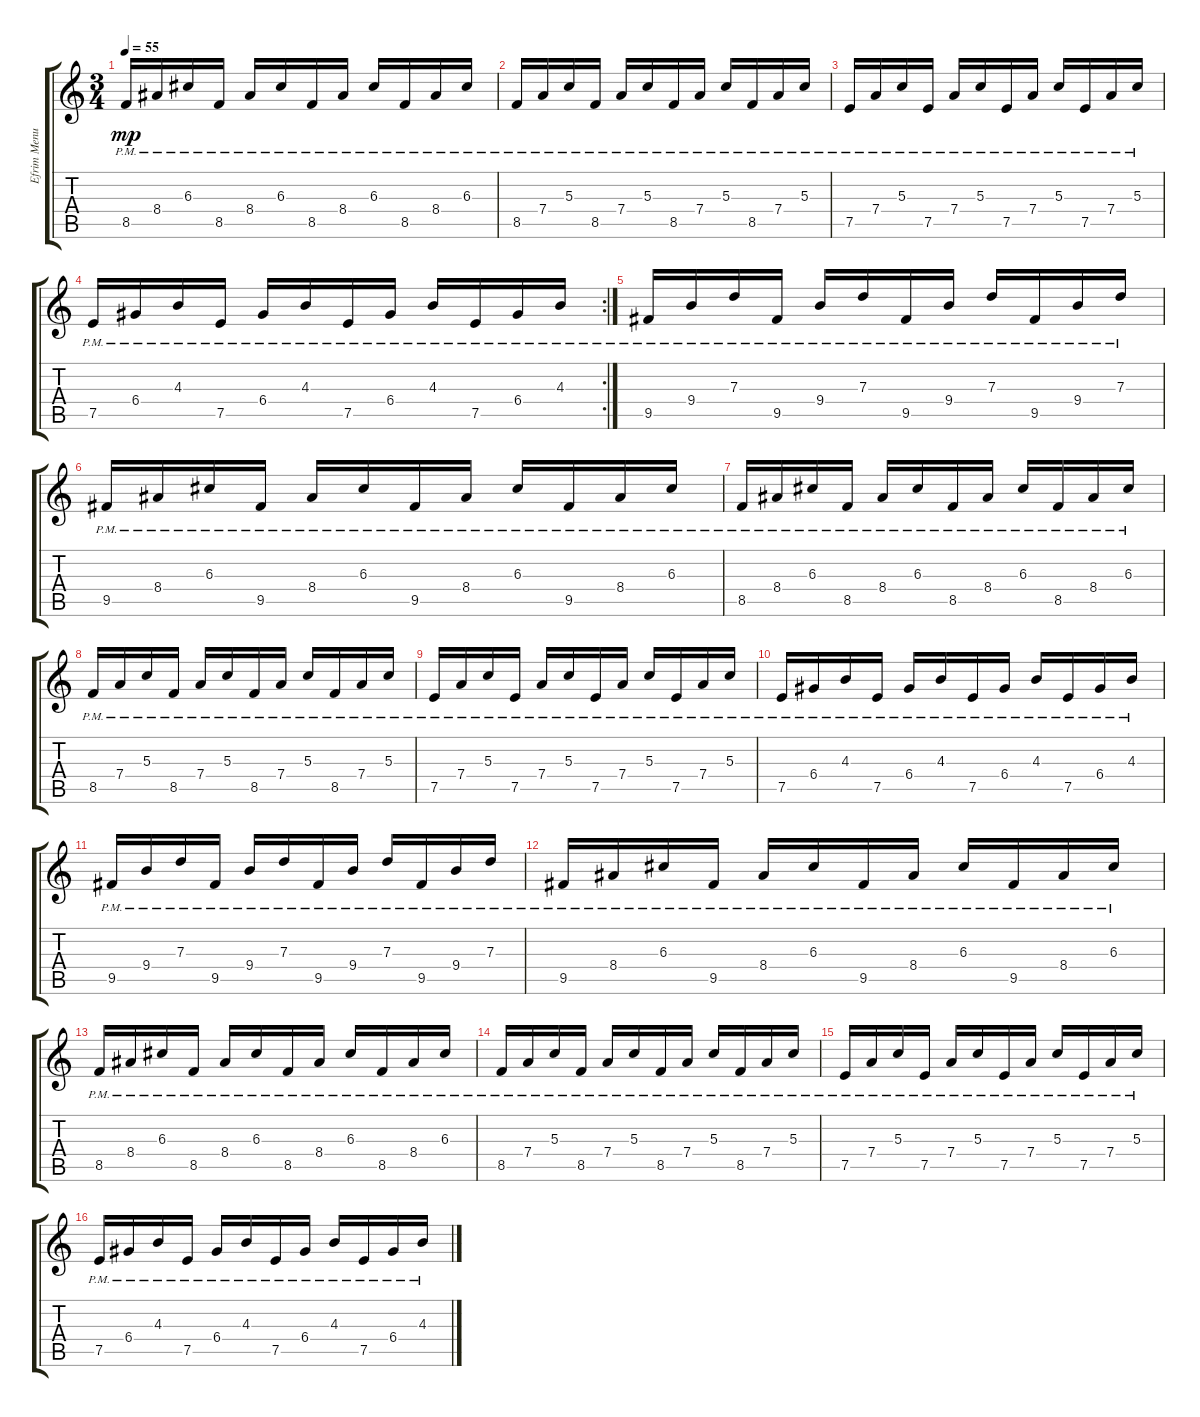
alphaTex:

\track ("Efrim Menuck" "Efrim Menu") {instrument overdrivenguitar}
\staff {score tabs}
\tuning (E4 B3 G3 D3 A2 E2) {hide}
\ts (3 4)
\tempo 55
\clef g2
\ks c
8.5{pm}.16{dy mp} 8.4{pm}.16 6.3{pm}.16 8.5{pm}.16 8.4{pm}.16 6.3{pm}.16 8.5{pm}.16 8.4{pm}.16 6.3{pm}.16 8.5{pm}.16 8.4{pm}.16 6.3{pm}.16 |
8.5{pm}.16 7.4{pm}.16 5.3{pm}.16 8.5{pm}.16 7.4{pm}.16 5.3{pm}.16 8.5{pm}.16 7.4{pm}.16 5.3{pm}.16 8.5{pm}.16 7.4{pm}.16 5.3{pm}.16 |
7.5{pm}.16 7.4{pm}.16 5.3{pm}.16 7.5{pm}.16 7.4{pm}.16 5.3{pm}.16 7.5{pm}.16 7.4{pm}.16 5.3{pm}.16 7.5{pm}.16 7.4{pm}.16 5.3{pm}.16 |
\rc 2
7.5{pm}.16 6.4{pm}.16 4.3{pm}.16 7.5{pm}.16 6.4{pm}.16 4.3{pm}.16 7.5{pm}.16 6.4{pm}.16 4.3{pm}.16 7.5{pm}.16 6.4{pm}.16 4.3{pm}.16 |
9.5{pm}.16 9.4{pm}.16 7.3{pm}.16 9.5{pm}.16 9.4{pm}.16 7.3{pm}.16 9.5{pm}.16 9.4{pm}.16 7.3{pm}.16 9.5{pm}.16 9.4{pm}.16 7.3{pm}.16 |
9.5{pm}.16 8.4{pm}.16 6.3{pm}.16 9.5{pm}.16 8.4{pm}.16 6.3{pm}.16 9.5{pm}.16 8.4{pm}.16 6.3{pm}.16 9.5{pm}.16 8.4{pm}.16 6.3{pm}.16 |
8.5{pm}.16 8.4{pm}.16 6.3{pm}.16 8.5{pm}.16 8.4{pm}.16 6.3{pm}.16 8.5{pm}.16 8.4{pm}.16 6.3{pm}.16 8.5{pm}.16 8.4{pm}.16 6.3{pm}.16 |
8.5{pm}.16 7.4{pm}.16 5.3{pm}.16 8.5{pm}.16 7.4{pm}.16 5.3{pm}.16 8.5{pm}.16 7.4{pm}.16 5.3{pm}.16 8.5{pm}.16 7.4{pm}.16 5.3{pm}.16 |
7.5{pm}.16 7.4{pm}.16 5.3{pm}.16 7.5{pm}.16 7.4{pm}.16 5.3{pm}.16 7.5{pm}.16 7.4{pm}.16 5.3{pm}.16 7.5{pm}.16 7.4{pm}.16 5.3{pm}.16 |
7.5{pm}.16 6.4{pm}.16 4.3{pm}.16 7.5{pm}.16 6.4{pm}.16 4.3{pm}.16 7.5{pm}.16 6.4{pm}.16 4.3{pm}.16 7.5{pm}.16 6.4{pm}.16 4.3{pm}.16 |
9.5{pm}.16 9.4{pm}.16 7.3{pm}.16 9.5{pm}.16 9.4{pm}.16 7.3{pm}.16 9.5{pm}.16 9.4{pm}.16 7.3{pm}.16 9.5{pm}.16 9.4{pm}.16 7.3{pm}.16 |
9.5{pm}.16 8.4{pm}.16 6.3{pm}.16 9.5{pm}.16 8.4{pm}.16 6.3{pm}.16 9.5{pm}.16 8.4{pm}.16 6.3{pm}.16 9.5{pm}.16 8.4{pm}.16 6.3{pm}.16 |
8.5{pm}.16 8.4{pm}.16 6.3{pm}.16 8.5{pm}.16 8.4{pm}.16 6.3{pm}.16 8.5{pm}.16 8.4{pm}.16 6.3{pm}.16 8.5{pm}.16 8.4{pm}.16 6.3{pm}.16 |
8.5{pm}.16 7.4{pm}.16 5.3{pm}.16 8.5{pm}.16 7.4{pm}.16 5.3{pm}.16 8.5{pm}.16 7.4{pm}.16 5.3{pm}.16 8.5{pm}.16 7.4{pm}.16 5.3{pm}.16 |
7.5{pm}.16 7.4{pm}.16 5.3{pm}.16 7.5{pm}.16 7.4{pm}.16 5.3{pm}.16 7.5{pm}.16 7.4{pm}.16 5.3{pm}.16 7.5{pm}.16 7.4{pm}.16 5.3{pm}.16 |
7.5{pm}.16 6.4{pm}.16 4.3{pm}.16 7.5{pm}.16 6.4{pm}.16 4.3{pm}.16 7.5{pm}.16 6.4{pm}.16 4.3{pm}.16 7.5{pm}.16 6.4{pm}.16 4.3{pm}.16
